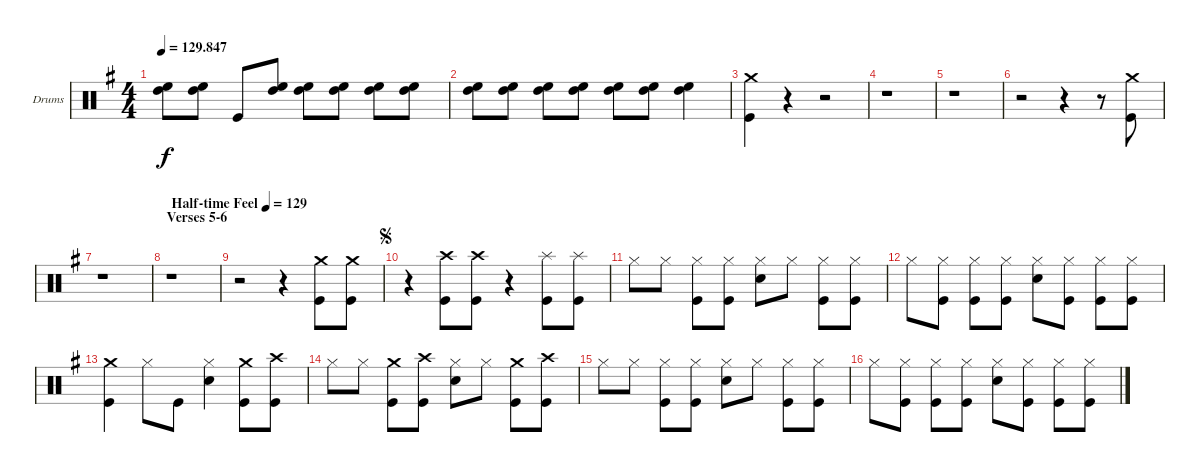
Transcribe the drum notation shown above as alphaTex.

\defaultSystemsLayout 4
\bracketExtendMode groupsimilarinstruments
\firstSystemTrackNameOrientation horizontal
\otherSystemsTrackNameOrientation horizontal
\track ("Nick Menza" "Drums") {instrument percussion}
\staff {score}
\articulation defaults
\ts (4 4)
\tempo
129.847
\accidentals auto
\clef neutral
\ottava regular
\simile none
\scale
0.333333
\ks g
("High Floor Tom (hit)" "High Tom (hit)").8{dy f} ("High Floor Tom (hit)" "High Tom (hit)").8 "Kick (hit)".8 ("High Floor Tom (hit)" "High Tom (hit)").8 ("High Floor Tom (hit)" "High Tom (hit)").8 ("High Floor Tom (hit)" "High Tom (hit)").8 ("High Floor Tom (hit)" "High Tom (hit)").8 ("High Floor Tom (hit)" "High Tom (hit)").8 |
\scale
0.333333 ("High Floor Tom (hit)" "High Tom (hit)").8 ("High Floor Tom (hit)" "High Tom (hit)").8 ("High Floor Tom (hit)" "High Tom (hit)").8 ("High Floor Tom (hit)" "High Tom (hit)").8 ("High Floor Tom (hit)" "High Tom (hit)").8 ("High Floor Tom (hit)" "High Tom (hit)").8 ("High Floor Tom (hit)" "High Tom (hit)").4 |
\scale
0.333333 ("Kick (hit)" "Crash medium (hit)").4 r.4 r.2 |
\scale
0.333333 r.1 |
\scale
0.333333 r.1 |
\scale
0.333333 r.2 r.4 r.8 ("Kick (hit)" "Crash medium (hit)").8 |
\scale
0.333333 r.1 |
\section ("" "Verses 5-6")
\tempo (129 "Half-time Feel")
\scale
0.333333 r.1 |
\scale
0.333333 r.2 r.4 ("Kick (hit)" "Crash medium (hit)").8 ("Kick (hit)" "Crash medium (hit)").8 |
\jump segno
\scale
0.333333 r.4 ("Kick (hit)" "Crash high (hit)").8 ("Kick (hit)" "Crash high (hit)").8 r.4 ("Kick (hit)" "Splash (hit)").8 ("Kick (hit)" "Splash (hit)").8 |
\scale
0.333333 "Hi-Hat (closed)".8 "Hi-Hat (closed)".8 ("Kick (hit)" "Hi-Hat (closed)").8 ("Kick (hit)" "Hi-Hat (closed)").8 ("Hi-Hat (closed)" "Snare (hit) 2").8 "Hi-Hat (closed)".8 ("Kick (hit)" "Hi-Hat (closed)").8 ("Kick (hit)" "Hi-Hat (closed)").8 |
\scale
0.333333 "Hi-Hat (closed)".8 ("Kick (hit)" "Hi-Hat (closed)").8 ("Kick (hit)" "Hi-Hat (closed)").8 ("Kick (hit)" "Hi-Hat (closed)").8 ("Hi-Hat (closed)" "Snare (hit) 2").8 ("Kick (hit)" "Hi-Hat (closed)").8 ("Kick (hit)" "Hi-Hat (closed)").8 ("Kick (hit)" "Hi-Hat (closed)").8 |
\scale
0.333333 ("Kick (hit)" "Crash medium (hit)").4 "Hi-Hat (closed)".8 "Kick (hit)".8 ("Hi-Hat (closed)" "Snare (hit) 2").4 ("Kick (hit)" "Crash medium (hit)").8 ("Kick (hit)" "Crash high (hit)").8 |
\scale
0.333333 "Hi-Hat (closed)".8 "Hi-Hat (closed)".8 ("Kick (hit)" "Crash medium (hit)").8 ("Kick (hit)" "Crash high (hit)").8 ("Hi-Hat (closed)" "Snare (hit) 2").8 "Hi-Hat (closed)".8 ("Kick (hit)" "Crash medium (hit)").8 ("Kick (hit)" "Crash high (hit)").8 |
\scale
0.333333 "Hi-Hat (closed)".8 "Hi-Hat (closed)".8 ("Kick (hit)" "Hi-Hat (closed)").8 ("Kick (hit)" "Hi-Hat (closed)").8 ("Hi-Hat (closed)" "Snare (hit) 2").8 "Hi-Hat (closed)".8 ("Kick (hit)" "Hi-Hat (closed)").8 ("Kick (hit)" "Hi-Hat (closed)").8 |
\scale
0.333333 "Hi-Hat (closed)".8 ("Kick (hit)" "Hi-Hat (closed)").8 ("Kick (hit)" "Hi-Hat (closed)").8 ("Kick (hit)" "Hi-Hat (closed)").8 ("Hi-Hat (closed)" "Snare (hit) 2").8 ("Kick (hit)" "Hi-Hat (closed)").8 ("Kick (hit)" "Hi-Hat (closed)").8 ("Kick (hit)" "Hi-Hat (closed)").8
